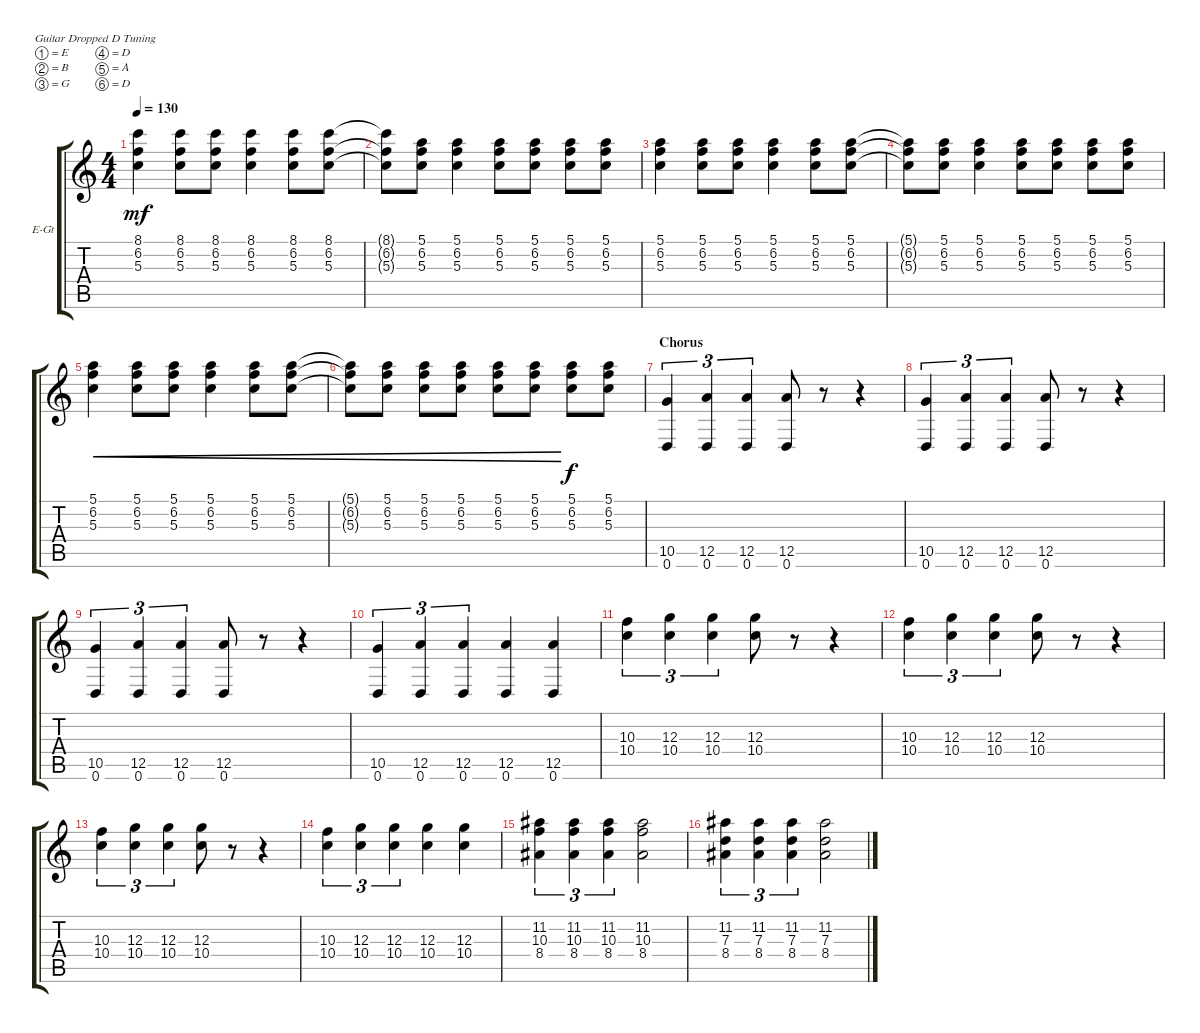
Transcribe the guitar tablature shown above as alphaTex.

\bracketExtendMode groupsimilarinstruments
\firstSystemTrackNameOrientation horizontal
\otherSystemsTrackNameOrientation horizontal
\track ("Electric Guitar 2" "E-Gt") {instrument electricguitarclean}
\staff {score tabs}
\tuning (E4 B3 G3 D3 A2 D2)
\ts (4 4)
\tempo 130
\clef g2
\ks c
(8.1 6.2 5.3).4{dy mf} (5.3 6.2 8.1).8 (5.3 6.2 8.1).8 (5.3 6.2 8.1).4 (5.3 6.2 8.1).8 (5.3 6.2 8.1).8 |
(5.3{t} 6.2{t} 8.1{t}).8 (5.3 6.2 5.1).8 (5.3 6.2 5.1).4 (5.3 6.2 5.1).8 (5.3 6.2 5.1).8 (5.3 6.2 5.1).8 (5.3 6.2 5.1).8 |
(5.1 6.2 5.3).4 (5.3 6.2 5.1).8 (5.3 6.2 5.1).8 (5.3 6.2 5.1).4 (5.3 6.2 5.1).8 (5.3 6.2 5.1).8 |
(5.3{t} 6.2{t} 5.1{t}).8 (5.3 6.2 5.1).8 (5.3 6.2 5.1).4 (5.3 6.2 5.1).8 (5.3 6.2 5.1).8 (5.3 6.2 5.1).8 (5.3 6.2 5.1).8 |
(5.1 6.2 5.3).4{cre} (5.3 6.2 5.1).8{cre} (5.3 6.2 5.1).8{cre} (5.3 6.2 5.1).4{cre} (5.3 6.2 5.1).8{cre} (5.3 6.2 5.1).8{cre} |
(5.3{t} 6.2{t} 5.1{t}).8{cre} (5.3 6.2 5.1).8{cre} (5.3 6.2 5.1).8{cre} (5.3 6.2 5.1).8{cre} (5.3 6.2 5.1).8{cre} (5.3 6.2 5.1).8{cre} (5.3 6.2 5.1).8{dy f} (5.1 6.2 5.3).8 |
\section ("" "Chorus")
(0.6 10.5).4{tu (3 2)} (0.6 12.5).4{tu (3 2)} (0.6 12.5).4{tu (3 2)} (12.5 0.6).8 r.8 r.4 |
(0.6 10.5).4{tu (3 2)} (0.6 12.5).4{tu (3 2)} (0.6 12.5).4{tu (3 2)} (12.5 0.6).8 r.8 r.4 |
(0.6 10.5).4{tu (3 2)} (0.6 12.5).4{tu (3 2)} (0.6 12.5).4{tu (3 2)} (12.5 0.6).8 r.8 r.4 |
(0.6 10.5).4{tu (3 2)} (0.6 12.5).4{tu (3 2)} (0.6 12.5).4{tu (3 2)} (12.5 0.6).4 (12.5 0.6).4 |
(10.4 10.3).4{tu (3 2)} (12.3 10.4).4{tu (3 2)} (12.3 10.4).4{tu (3 2)} (10.4 12.3).8 r.8 r.4 |
(10.4 10.3).4{tu (3 2)} (12.3 10.4).4{tu (3 2)} (12.3 10.4).4{tu (3 2)} (10.4 12.3).8 r.8 r.4 |
(10.4 10.3).4{tu (3 2)} (12.3 10.4).4{tu (3 2)} (12.3 10.4).4{tu (3 2)} (10.4 12.3).8 r.8 r.4 |
(10.4 10.3).4{tu (3 2)} (12.3 10.4).4{tu (3 2)} (12.3 10.4).4{tu (3 2)} (10.4 12.3).4 (12.3 10.4).4 |
(8.4 10.3 11.2).4{tu (3 2)} (8.4 10.3 11.2).4{tu (3 2)} (8.4 10.3 11.2).4{tu (3 2)} (8.4 10.3 11.2).2 |
(8.4 7.3 11.2).4{tu (3 2)} (8.4 7.3 11.2).4{tu (3 2)} (8.4 7.3 11.2).4{tu (3 2)} (8.4 7.3 11.2).2
